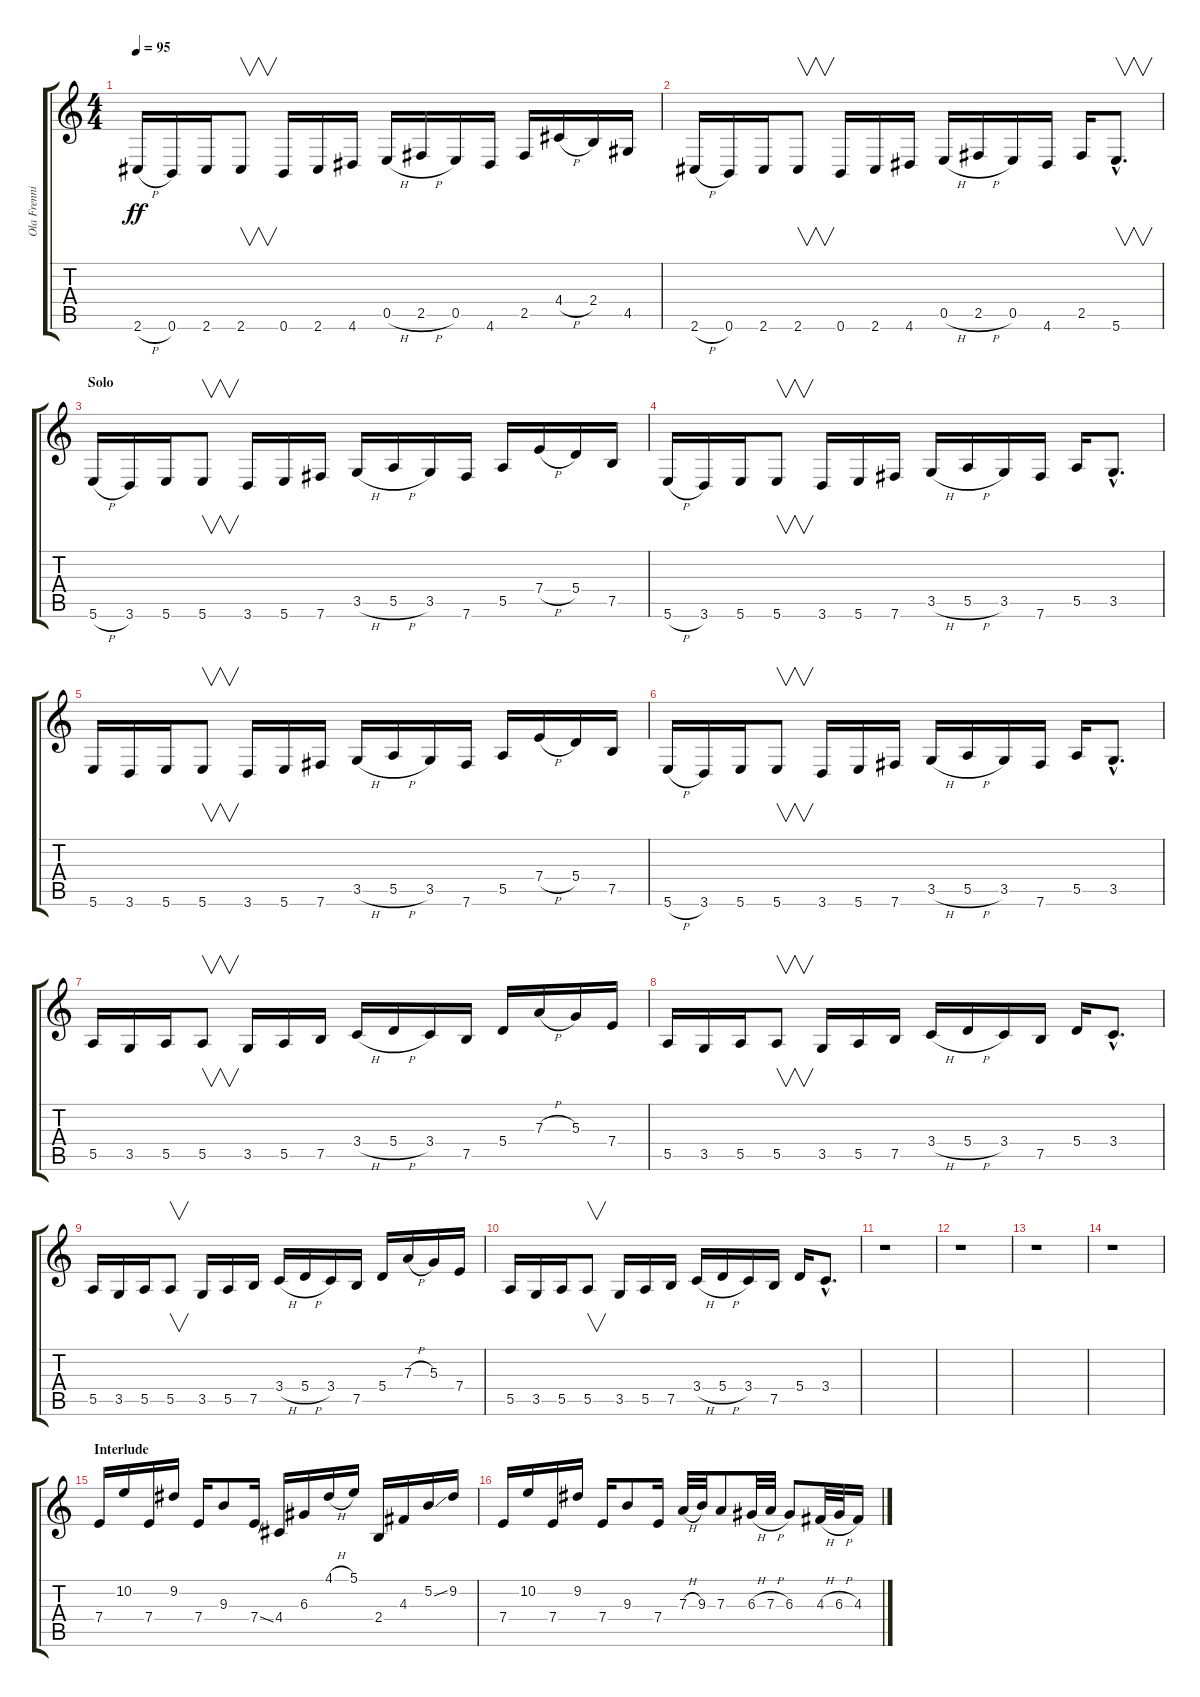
\track ("Ola Frenning" "Ola Frenni") {instrument distortionguitar}
\staff {score tabs}
\tuning (B3 Gb3 D3 A2 E2 B1) {hide}
\ts (4 4)
\tempo 95
\clef g2
\ks c
2.6{h}.16{dy ff} 0.6.16 2.6.16 2.6.8{v} 0.6.16 2.6.16 4.6.16 0.5{h}.16 2.5{h}.16 0.5.16 4.6.16 2.5.16 4.4{h}.16 2.4.16 4.5.16 |
2.6{h}.16 0.6.16 2.6.16 2.6.8{v} 0.6.16 2.6.16 4.6.16 0.5{h}.16 2.5{h}.16 0.5.16 4.6.16 2.5.16 5.6{hac}.8{v d} |
\section ("" "Solo")
5.6{h}.16{volume 14 balance 2} 3.6.16 5.6.16 5.6.8{v} 3.6.16 5.6.16 7.6.16 3.5{h}.16 5.5{h}.16 3.5.16 7.6.16 5.5.16 7.4{h}.16 5.4.16 7.5.16 |
5.6{h}.16 3.6.16 5.6.16 5.6.8{v} 3.6.16 5.6.16 7.6.16 3.5{h}.16 5.5{h}.16 3.5.16 7.6.16 5.5.16 3.5{hac}.8{d} |
5.6.16 3.6.16 5.6.16 5.6.8{v} 3.6.16 5.6.16 7.6.16 3.5{h}.16 5.5{h}.16 3.5.16 7.6.16 5.5.16 7.4{h}.16 5.4.16 7.5.16 |
5.6{h}.16 3.6.16 5.6.16 5.6.8{v} 3.6.16 5.6.16 7.6.16 3.5{h}.16 5.5{h}.16 3.5.16 7.6.16 5.5.16 3.5{hac}.8{d} |
5.5.16 3.5.16 5.5.16 5.5.8{v} 3.5.16 5.5.16 7.5.16 3.4{h}.16 5.4{h}.16 3.4.16 7.5.16 5.4.16 7.3{h}.16 5.3.16 7.4.16 |
5.5.16 3.5.16 5.5.16 5.5.8{v} 3.5.16 5.5.16 7.5.16 3.4{h}.16 5.4{h}.16 3.4.16 7.5.16 5.4.16 3.4{hac}.8{d} |
5.5.16 3.5.16 5.5.16 5.5.8{v} 3.5.16 5.5.16 7.5.16 3.4{h}.16 5.4{h}.16 3.4.16 7.5.16 5.4.16 7.3{h}.16 5.3.16 7.4.16 |
5.5.16 3.5.16 5.5.16 5.5.8{v} 3.5.16 5.5.16 7.5.16 3.4{h}.16 5.4{h}.16 3.4.16 7.5.16 5.4.16 3.4{hac}.8{d} |
r.1 |
r.1 |
r.1 |
r.1 |
\section ("" "Interlude")
7.4.16{volume 16 balance 0} 10.2.16 7.4.16 9.2.16 7.4.16 9.3.8 7.4{ss}.16 4.4.16 6.3.16 4.1{h}.16 5.1.16 2.4.16 4.3.16 5.2{ss}.16 9.2.16 |
7.4.16 10.2.16 7.4.16 9.2.16 7.4.16 9.3.8 7.4.16 7.3{h}.32 9.3.32 7.3.8 6.3{h}.32 7.3{h}.32 6.3.8 4.3{h}.32 6.3{h}.32 4.3.16
